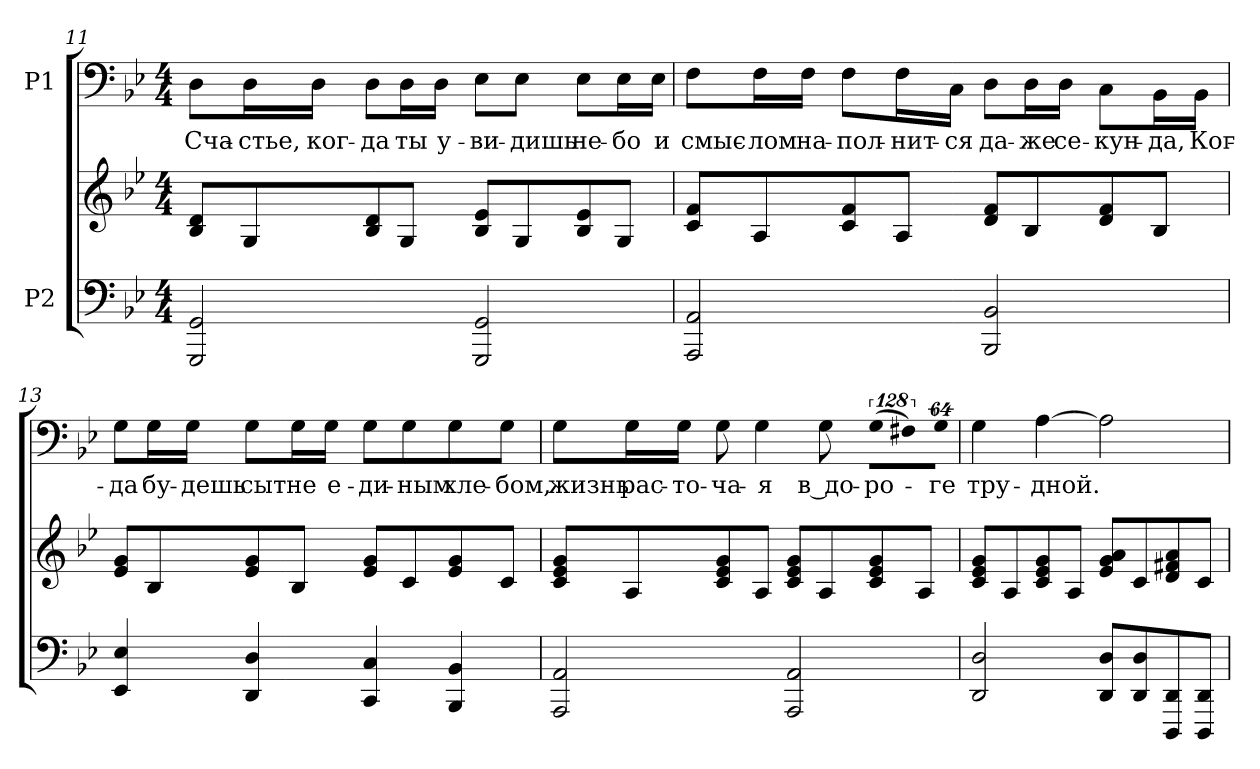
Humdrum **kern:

**kern	**kern	**kern	**text
*part2	*part2	*part1	*part1
*staff3	*staff2	*staff1	*staff1
*I"P2	*	*I"P1	*
!!LO:PB:g=z
*clefF4	*clefG2	*clefF4	*
*k[b-e-]	*k[b-e-]	*k[b-e-]	*
*g:	*g:	*g:	*
*M4/4	*M4/4	*M4/4	*
=11	=11	=11	=11
!	!	!	!LO:LY:b:color=#000000
2GGGi/ 2GGi	8B-i/ 8diL	8Di\L	Сча-
!	!	!	!LO:LY:b:color=#000000
.	8Gi/	16Di\L	-стье,
!	!	!	!LO:LY:b:color=#000000
.	.	16Di\JJ	ког-
!	!	!	!LO:LY:b:color=#000000
.	8B-i/ 8di	8Di\L	-да
!	!	!	!LO:LY:b:color=#000000
.	8Gi/J	16Di\L	ты
!	!	!	!LO:LY:b:color=#000000
.	.	16Di\JJ	у-
!	!	!	!LO:LY:b:color=#000000
2GGGi/ 2GGi	8B-i/ 8e-iL	8E-i\L	-ви-
!	!	!	!LO:LY:b:color=#000000
.	8Gi/	8E-i\J	-дишь
!	!	!	!LO:LY:b:color=#000000
.	8B-i/ 8e-i	8E-i\L	не-
!	!	!	!LO:LY:b:color=#000000
.	8Gi/J	16E-i\L	-бо
!	!	!	!LO:LY:b:color=#000000
.	.	16E-i\JJ	и
=12	=12	=12	=12
!	!	!	!LO:LY:b:color=#000000
2AAAi/ 2AAi	8ci/ 8fiL	8Fi\L	смыс-
!	!	!	!LO:LY:b:color=#000000
.	8Ai/	16Fi\L	-лом
!	!	!	!LO:LY:b:color=#000000
.	.	16Fi\JJ	на-
!	!	!	!LO:LY:b:color=#000000
.	8ci/ 8fi	8Fi\L	-пол-
!	!	!	!LO:LY:b:color=#000000
.	8Ai/J	16Fi\L	-нит-
!	!	!	!LO:LY:b:color=#000000
.	.	16Ci\JJ	-ся
!	!	!	!LO:LY:b:color=#000000
2BBB-i/ 2BB-i	8di/ 8fiL	8Di\L	да-
!	!	!	!LO:LY:b:color=#000000
.	8B-i/	16Di\L	-же
!	!	!	!LO:LY:b:color=#000000
.	.	16Di\JJ	се-
!	!	!	!LO:LY:b:color=#000000
.	8di/ 8fi	8Ci\L	-кун-
!	!	!	!LO:LY:b:color=#000000
.	8B-i/J	16BB-i\L	-да,
!	!	!	!LO:LY:b:color=#000000
.	.	16BB-i\JJ	Ког-
!!LO:LB:g=z
=13	=13	=13	=13
!	!	!	!LO:LY:b:color=#000000
4EE-i/ 4E-i	8e-i/ 8giL	8Gi\L	-да
!	!	!	!LO:LY:b:color=#000000
.	8B-i/	16Gi\L	бу-
!	!	!	!LO:LY:b:color=#000000
.	.	16Gi\JJ	-дешь
!	!	!	!LO:LY:b:color=#000000
4DDi/ 4Di	8e-i/ 8gi	8Gi\L	сыт
!	!	!	!LO:LY:b:color=#000000
.	8B-i/J	16Gi\L	не
!	!	!	!LO:LY:b:color=#000000
.	.	16Gi\JJ	е-
!	!	!	!LO:LY:b:color=#000000
4CCi/ 4Ci	8e-i/ 8giL	8Gi\L	-ди-
!	!	!	!LO:LY:b:color=#000000
.	8ci/	8Gi\	-ным
!	!	!	!LO:LY:b:color=#000000
4BBB-i/ 4BB-i	8e-i/ 8gi	8Gi\	хле-
!	!	!	!LO:LY:b:color=#000000
.	8ci/J	8Gi\J	-бом,
=14	=14	=14	=14
!	!	!	!LO:LY:b:color=#000000
2AAAi/ 2AAi	8ci/ 8e-i 8giL	8Gi\L	жизнь
!	!	!	!LO:LY:b:color=#000000
.	8Ai/	16Gi\L	рас-
!	!	!	!LO:LY:b:color=#000000
.	.	16Gi\JJ	-то-
!	!	!	!LO:LY:b:color=#000000
.	8ci/ 8e-i 8gi	8Gi\	-ча-
!	!	!	!LO:LY:b:color=#000000
.	8Ai/J	4Gi\	-я
2AAAi/ 2AAi	8ci/ 8e-i 8giL	.	.
!	!	!	!LO:LY:b:color=#000000
.	8Ai/	8Gi\	в до-
!	!	!LO:N:vis=8	!
!	!	!	!LO:LY:b:color=#000000
.	8ci/ 8e-i 8gi	(1024%85Gi\L	-ро-
!	!	!LO:N:vis=8	!
.	.	1024%85F#Xi\)	.
.	8Ai/J	.	.
!	!	!LO:N:vis=8	!
!	!	!	!LO:LY:b:color=#000000
.	.	512%43Gi\J	-ге
=15	=15	=15	=15
!	!	!	!LO:LY:b:color=#000000
2DDi/ 2Di	8ci/ 8e-i 8giL	4Gi\	тру-
.	8Ai/	.	.
!	!	!	!LO:LY:b:color=#000000
.	8ci/ 8e-i 8gi	[>4Ai\	-дной.
.	8Ai/J	.	.
8DDi/ 8DiL	8e-i/ 8gi 8aiL	2Ai\]	.
8DDi/ 8Di	8ci/	.	.
8DDDi/ 8DDi	8di/ 8f#Xi 8ai	.	.
8DDDi/ 8DDiJ	8ci/J	.	.
=	=	=	=
*-	*-	*-	*-
